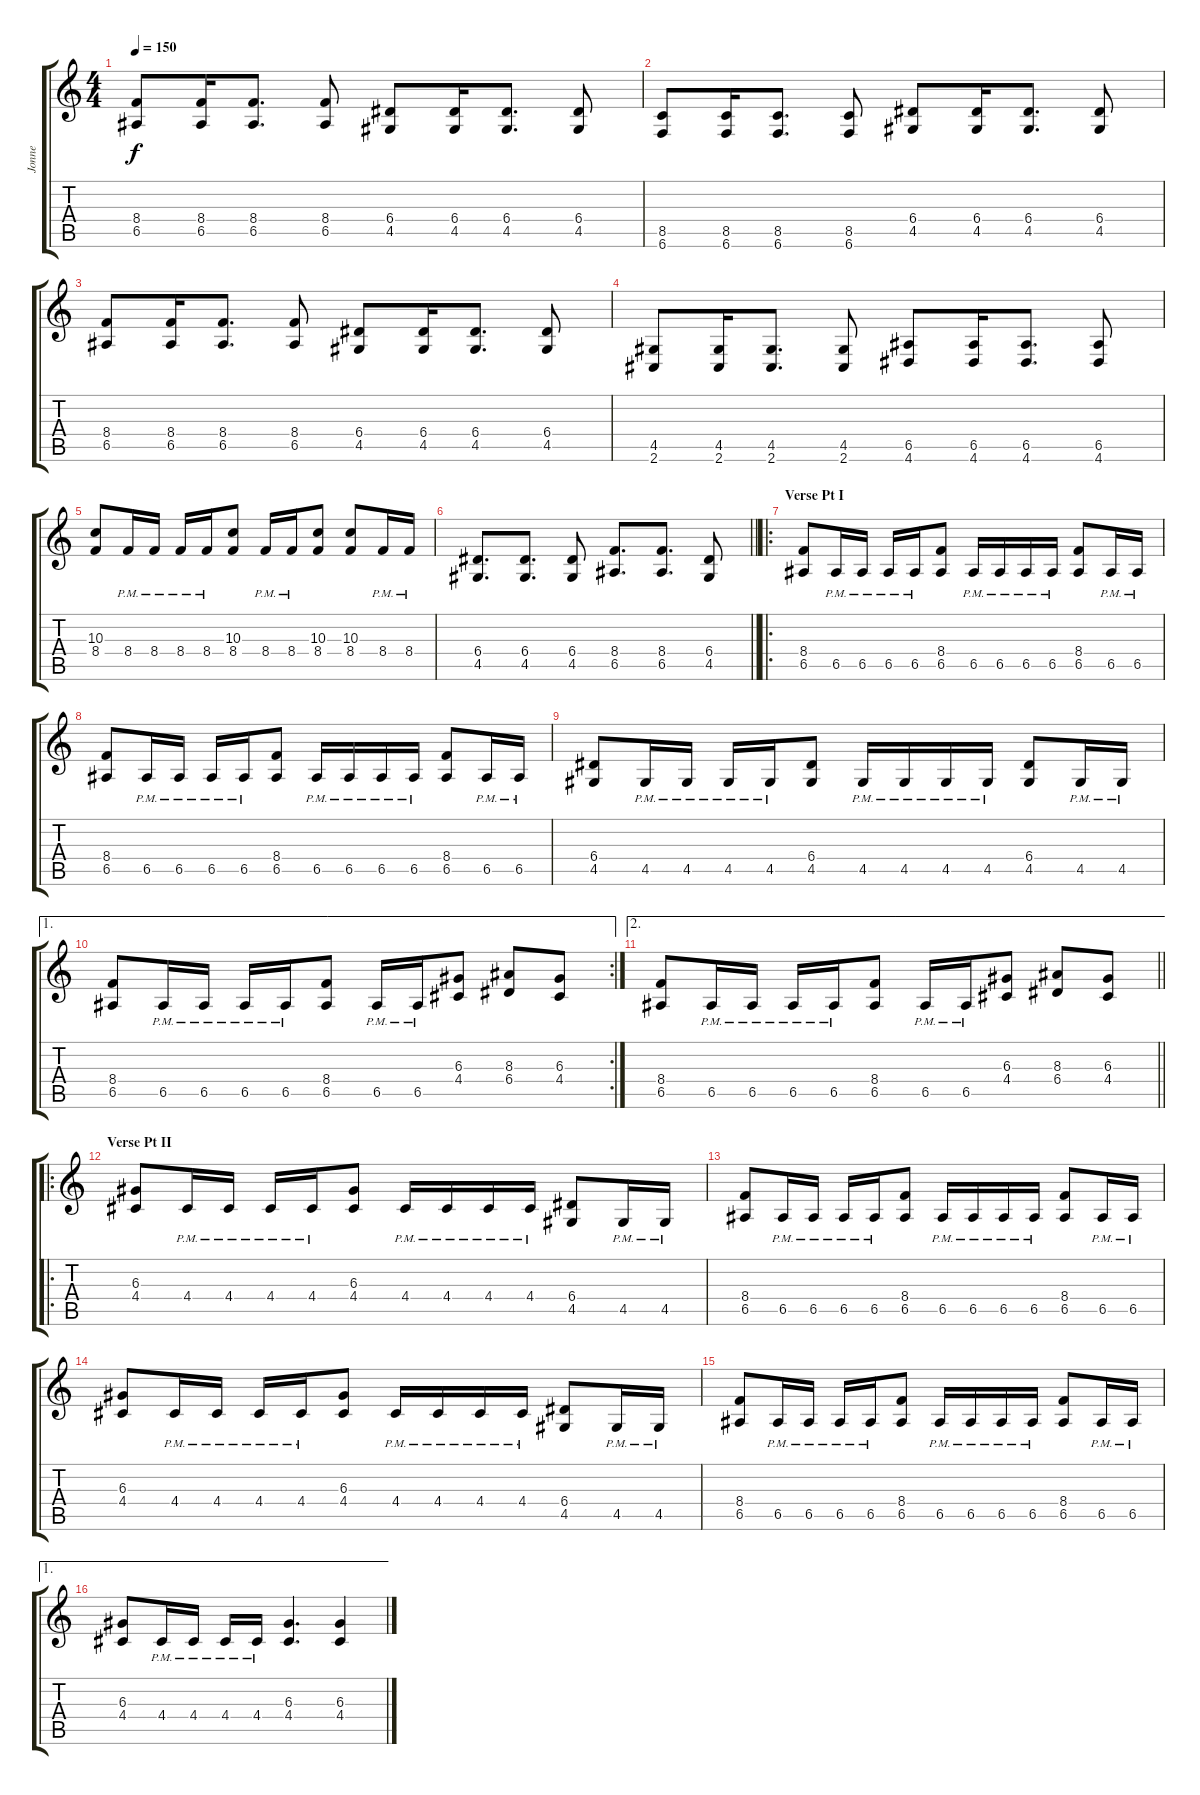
\track ("Jonne" "Jonne") {instrument distortionguitar}
\staff {score tabs}
\tuning (B3 Gb3 D3 A2 E2 B1) {hide}
\ts (4 4)
\tempo 150
\clef g2
\ks c
(8.4 6.5).8{dy f} (8.4 6.5).16 (8.4 6.5).8{d} (8.4 6.5).8 (6.4 4.5).8 (6.4 4.5).16 (6.4 4.5).8{d} (6.4 4.5).8 |
(8.5 6.6).8 (8.5 6.6).16 (8.5 6.6).8{d} (8.5 6.6).8 (6.4 4.5).8 (6.4 4.5).16 (6.4 4.5).8{d} (6.4 4.5).8 |
(8.4 6.5).8 (8.4 6.5).16 (8.4 6.5).8{d} (8.4 6.5).8 (6.4 4.5).8 (6.4 4.5).16 (6.4 4.5).8{d} (6.4 4.5).8 |
(4.5 2.6).8 (4.5 2.6).16 (4.5 2.6).8{d} (4.5 2.6).8 (6.5 4.6).8 (6.5 4.6).16 (6.5 4.6).8{d} (6.5 4.6).8 |
(10.3 8.4).8 8.4{pm}.16 8.4{pm}.16 8.4{pm}.16 8.4{pm}.16 (10.3 8.4).8 8.4{pm}.16 8.4{pm}.16 (10.3 8.4).8 (10.3 8.4).8 8.4{pm}.16 8.4{pm}.16 |
\barLineRight lightlight
(6.4 4.5).8{d} (6.4 4.5).8{d} (6.4 4.5).8 (8.4 6.5).8{d} (8.4 6.5).8{d} (6.4 4.5).8 |
\ro
\section ("" "Verse Pt I")
(8.4 6.5).8 6.5{pm}.16 6.5{pm}.16 6.5{pm}.16 6.5{pm}.16 (8.4 6.5).8 6.5{pm}.16 6.5{pm}.16 6.5{pm}.16 6.5{pm}.16 (8.4 6.5).8 6.5{pm}.16 6.5{pm}.16 |
(8.4 6.5).8 6.5{pm}.16 6.5{pm}.16 6.5{pm}.16 6.5{pm}.16 (8.4 6.5).8 6.5{pm}.16 6.5{pm}.16 6.5{pm}.16 6.5{pm}.16 (8.4 6.5).8 6.5{pm}.16 6.5{pm}.16 |
(6.4 4.5).8 4.5{pm}.16 4.5{pm}.16 4.5{pm}.16 4.5{pm}.16 (6.4 4.5).8 4.5{pm}.16 4.5{pm}.16 4.5{pm}.16 4.5{pm}.16 (6.4 4.5).8 4.5{pm}.16 4.5{pm}.16 |
\ae 1
\rc 2
(8.4 6.5).8 6.5{pm}.16 6.5{pm}.16 6.5{pm}.16 6.5{pm}.16 (8.4 6.5).8 6.5{pm}.16 6.5{pm}.16 (6.3 4.4).8 (8.3 6.4).8 (6.3 4.4).8 |
\ae 2
\barLineRight lightlight
(8.4 6.5).8 6.5{pm}.16 6.5{pm}.16 6.5{pm}.16 6.5{pm}.16 (8.4 6.5).8 6.5{pm}.16 6.5{pm}.16 (6.3 4.4).8 (8.3 6.4).8 (6.3 4.4).8 |
\ro
\section ("" "Verse Pt II")
(6.3 4.4).8 4.4{pm}.16 4.4{pm}.16 4.4{pm}.16 4.4{pm}.16 (6.3 4.4).8 4.4{pm}.16 4.4{pm}.16 4.4{pm}.16 4.4{pm}.16 (6.4 4.5).8 4.5{pm}.16 4.5{pm}.16 |
(8.4 6.5).8 6.5{pm}.16 6.5{pm}.16 6.5{pm}.16 6.5{pm}.16 (8.4 6.5).8 6.5{pm}.16 6.5{pm}.16 6.5{pm}.16 6.5{pm}.16 (8.4 6.5).8 6.5{pm}.16 6.5{pm}.16 |
(6.3 4.4).8 4.4{pm}.16 4.4{pm}.16 4.4{pm}.16 4.4{pm}.16 (6.3 4.4).8 4.4{pm}.16 4.4{pm}.16 4.4{pm}.16 4.4{pm}.16 (6.4 4.5).8 4.5{pm}.16 4.5{pm}.16 |
(8.4 6.5).8 6.5{pm}.16 6.5{pm}.16 6.5{pm}.16 6.5{pm}.16 (8.4 6.5).8 6.5{pm}.16 6.5{pm}.16 6.5{pm}.16 6.5{pm}.16 (8.4 6.5).8 6.5{pm}.16 6.5{pm}.16 |
\ae 1
(6.3 4.4).8 4.4{pm}.16 4.4{pm}.16 4.4{pm}.16 4.4{pm}.16 (6.3 4.4).4{d} (6.3 4.4).4
